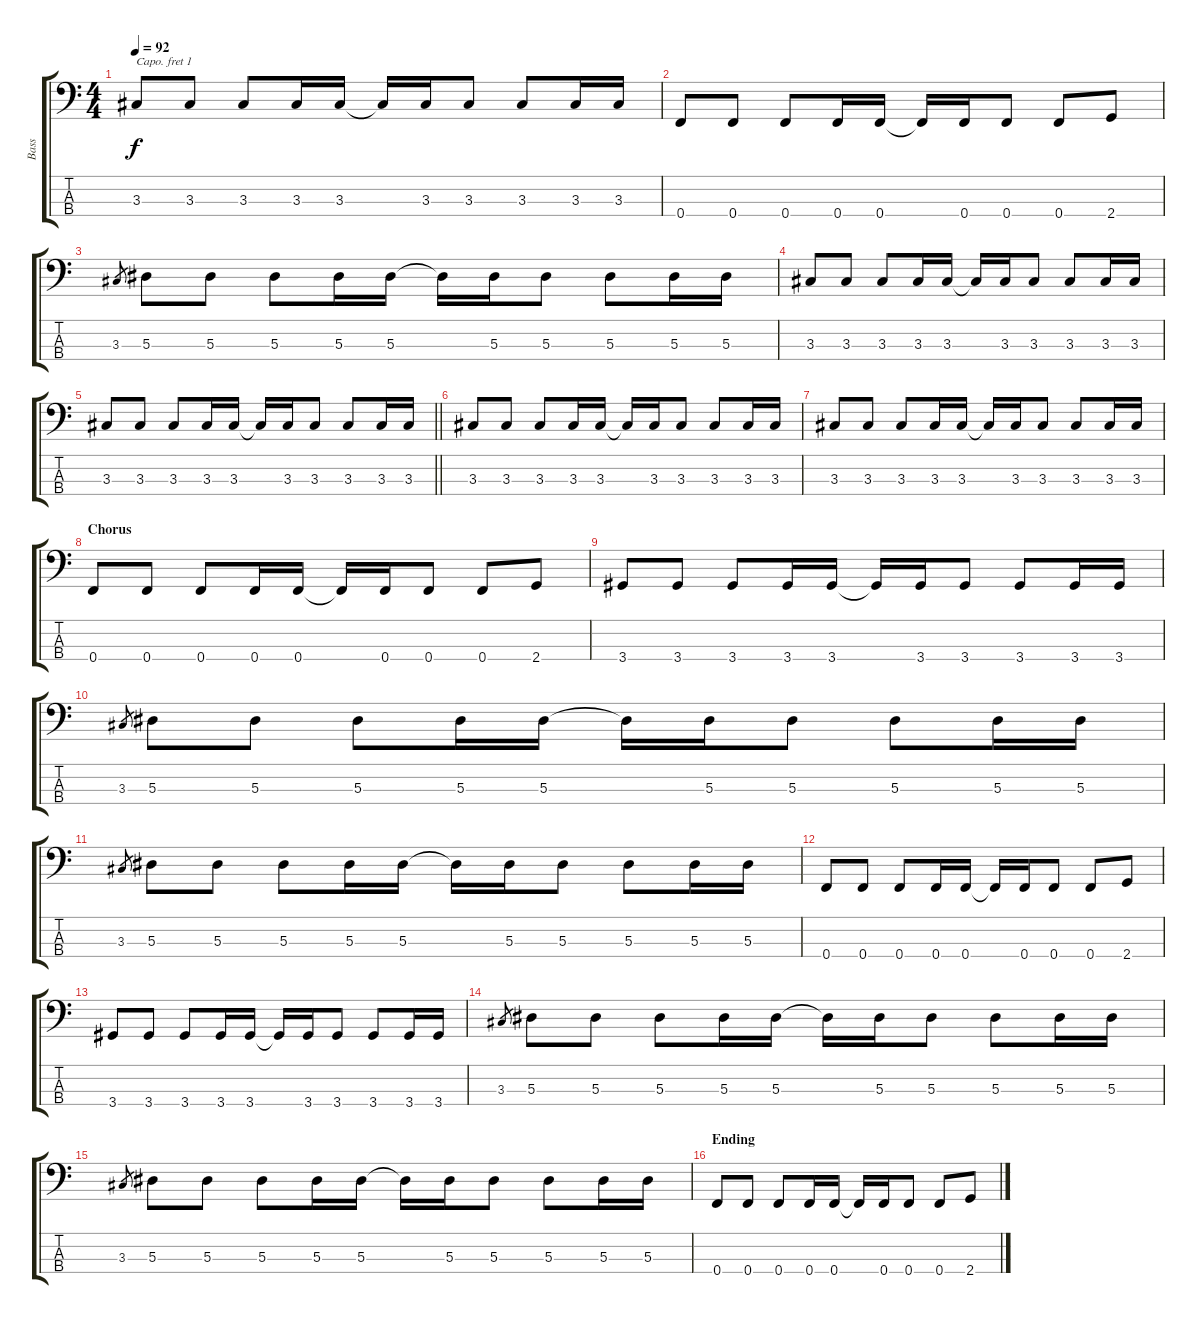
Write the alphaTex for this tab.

\track ("Bass" "Bass") {instrument electricbassfinger}
\staff {score tabs}
\capo 1
\tuning (G2 D2 A1 E1) {hide}
\ts (4 4)
\tempo 92
\clef f4
\ks c
3.3.8{dy f} 3.3.8 3.3.8 3.3.16 3.3.16 3.3{t}.16 3.3.16 3.3.8 3.3.8 3.3.16 3.3.16 |
0.4.8 0.4.8 0.4.8 0.4.16 0.4.16 0.4{t}.16 0.4.16 0.4.8 0.4.8 2.4.8 |
3.3.8{gr} 5.3.8 5.3.8 5.3.8 5.3.16 5.3.16 5.3{t}.16 5.3.16 5.3.8 5.3.8 5.3.16 5.3.16 |
3.3.8 3.3.8 3.3.8 3.3.16 3.3.16 3.3{t}.16 3.3.16 3.3.8 3.3.8 3.3.16 3.3.16 |
\barLineRight lightlight
3.3.8 3.3.8 3.3.8 3.3.16 3.3.16 3.3{t}.16 3.3.16 3.3.8 3.3.8 3.3.16 3.3.16 |
3.3.8 3.3.8 3.3.8 3.3.16 3.3.16 3.3{t}.16 3.3.16 3.3.8 3.3.8 3.3.16 3.3.16 |
3.3.8 3.3.8 3.3.8 3.3.16 3.3.16 3.3{t}.16 3.3.16 3.3.8 3.3.8 3.3.16 3.3.16 |
\section ("" "Chorus")
0.4.8 0.4.8 0.4.8 0.4.16 0.4.16 0.4{t}.16 0.4.16 0.4.8 0.4.8 2.4.8 |
3.4.8 3.4.8 3.4.8 3.4.16 3.4.16 3.4{t}.16 3.4.16 3.4.8 3.4.8 3.4.16 3.4.16 |
3.3.8{gr} 5.3.8 5.3.8 5.3.8 5.3.16 5.3.16 5.3{t}.16 5.3.16 5.3.8 5.3.8 5.3.16 5.3.16 |
3.3.8{gr} 5.3.8 5.3.8 5.3.8 5.3.16 5.3.16 5.3{t}.16 5.3.16 5.3.8 5.3.8 5.3.16 5.3.16 |
0.4.8 0.4.8 0.4.8 0.4.16 0.4.16 0.4{t}.16 0.4.16 0.4.8 0.4.8 2.4.8 |
3.4.8 3.4.8 3.4.8 3.4.16 3.4.16 3.4{t}.16 3.4.16 3.4.8 3.4.8 3.4.16 3.4.16 |
3.3.8{gr} 5.3.8 5.3.8 5.3.8 5.3.16 5.3.16 5.3{t}.16 5.3.16 5.3.8 5.3.8 5.3.16 5.3.16 |
3.3.8{gr} 5.3.8 5.3.8 5.3.8 5.3.16 5.3.16 5.3{t}.16 5.3.16 5.3.8 5.3.8 5.3.16 5.3.16 |
\section ("" "Ending")
0.4.8 0.4.8 0.4.8 0.4.16 0.4.16 0.4{t}.16 0.4.16 0.4.8 0.4.8 2.4.8
